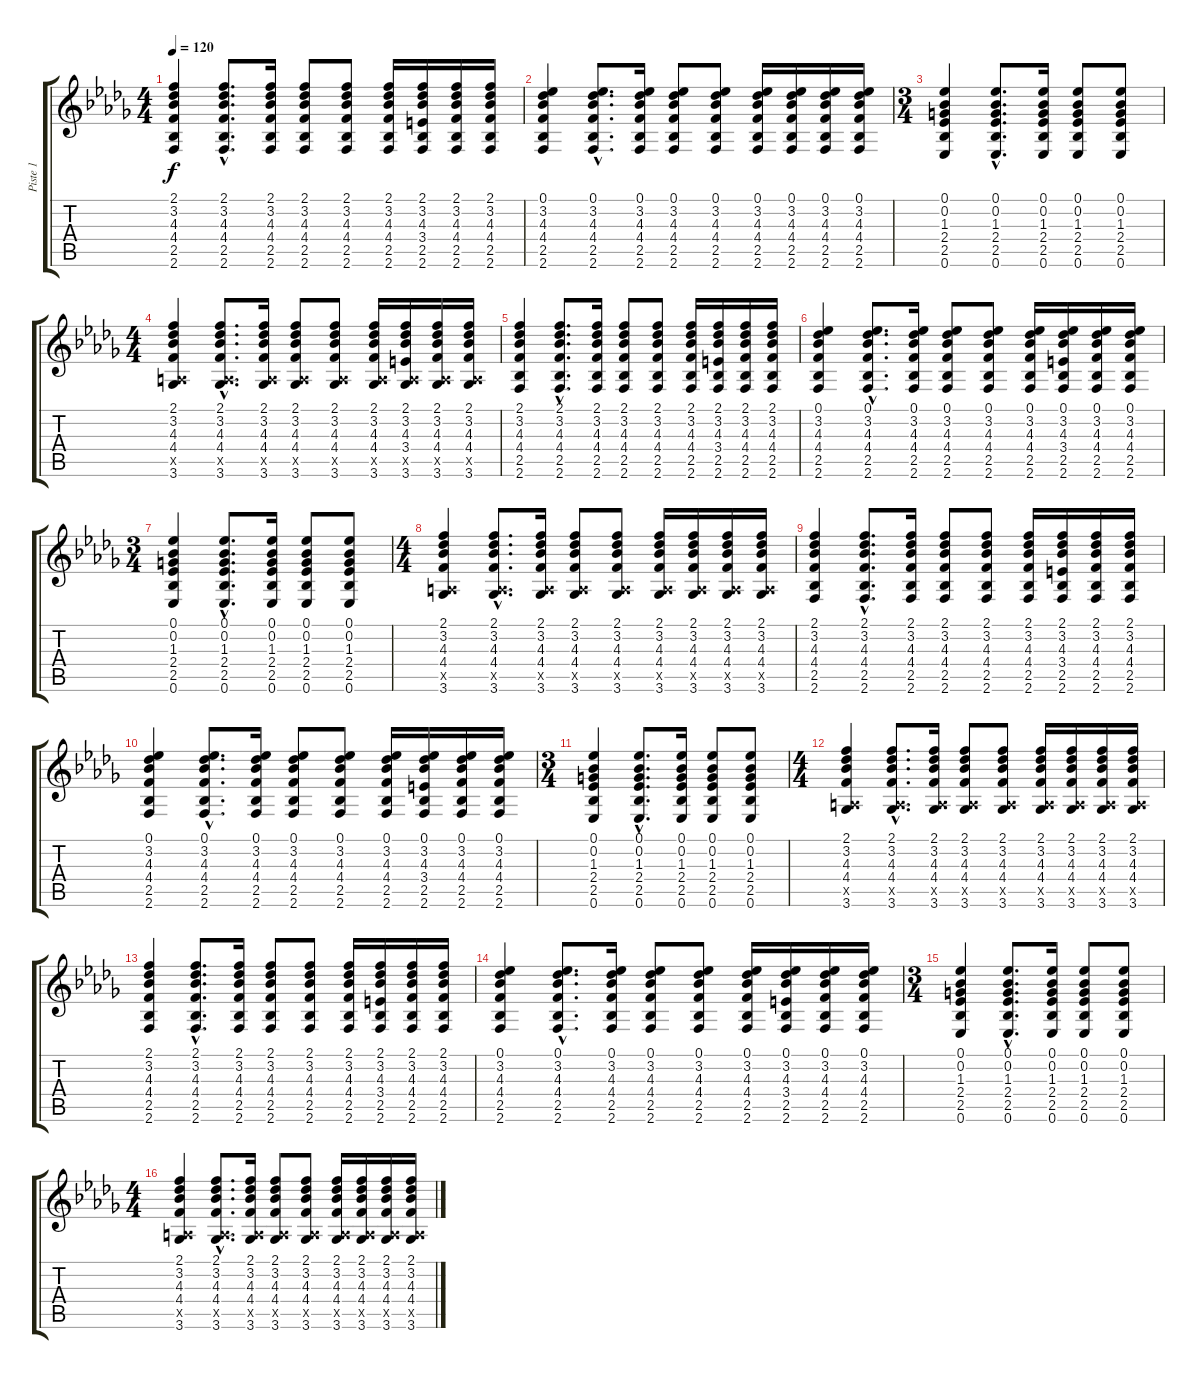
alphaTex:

\track ("Piste 1" "Piste 1") {instrument acousticguitarnylon}
\staff {score tabs}
\tuning (Eb4 Bb3 Gb3 Db3 Ab2 Eb2) {hide}
\ts (4 4)
\tempo 120
\clef g2
\ks db
(2.1 3.2 4.3 4.4 2.5 2.6).4{dy f} (2.1{hac} 3.2{hac} 4.3{hac} 4.4{hac} 2.5{hac} 2.6{hac}).8{d} (2.1 3.2 4.3 4.4 2.5 2.6).16 (2.1 3.2 4.3 4.4 2.5 2.6).8 (2.1 3.2 4.3 4.4 2.5 2.6).8 (2.1 3.2 4.3 4.4 2.5 2.6).16 (2.1 3.2 4.3 3.4 2.5 2.6).16 (2.1 3.2 4.3 4.4 2.5 2.6).16 (2.1 3.2 4.3 4.4 2.5 2.6).16 |
(0.1 3.2 4.3 4.4 2.5 2.6).4 (0.1{hac} 3.2{hac} 4.3{hac} 4.4{hac} 2.5{hac} 2.6{hac}).8{d} (0.1 3.2 4.3 4.4 2.5 2.6).16 (0.1 3.2 4.3 4.4 2.5 2.6).8 (0.1 3.2 4.3 4.4 2.5 2.6).8 (0.1 3.2 4.3 4.4 2.5 2.6).16 (0.1 3.2 4.3 4.4 2.5 2.6).16 (0.1 3.2 4.3 4.4 2.5 2.6).16 (0.1 3.2 4.3 4.4 2.5 2.6).16 |
\ts (3 4)
(0.1 0.2 1.3 2.4 2.5 0.6).4 (0.1{hac} 0.2{hac} 1.3{hac} 2.4{hac} 2.5{hac} 0.6{hac}).8{d} (0.1 0.2 1.3 2.4 2.5 0.6).16 (0.1 0.2 1.3 2.4 2.5 0.6).8 (0.1 0.2 1.3 2.4 2.5 0.6).8 |
\ts (4 4)
(2.1 3.2 4.3 4.4 1.5{x} 3.6).4 (2.1{hac} 3.2{hac} 4.3{hac} 4.4{hac} 1.5{hac x} 3.6{hac}).8{d} (2.1 3.2 4.3 4.4 1.5{x} 3.6).16 (2.1 3.2 4.3 4.4 1.5{x} 3.6).8 (2.1 3.2 4.3 4.4 1.5{x} 3.6).8 (2.1 3.2 4.3 4.4 1.5{x} 3.6).16 (2.1 3.2 4.3 3.4 1.5{x} 3.6).16 (2.1 3.2 4.3 4.4 1.5{x} 3.6).16 (2.1 3.2 4.3 4.4 1.5{x} 3.6).16 |
(2.1 3.2 4.3 4.4 2.5 2.6).4 (2.1{hac} 3.2{hac} 4.3{hac} 4.4{hac} 2.5{hac} 2.6{hac}).8{d} (2.1 3.2 4.3 4.4 2.5 2.6).16 (2.1 3.2 4.3 4.4 2.5 2.6).8 (2.1 3.2 4.3 4.4 2.5 2.6).8 (2.1 3.2 4.3 4.4 2.5 2.6).16 (2.1 3.2 4.3 3.4 2.5 2.6).16 (2.1 3.2 4.3 4.4 2.5 2.6).16 (2.1 3.2 4.3 4.4 2.5 2.6).16 |
(0.1 3.2 4.3 4.4 2.5 2.6).4 (0.1{hac} 3.2{hac} 4.3{hac} 4.4{hac} 2.5{hac} 2.6{hac}).8{d} (0.1 3.2 4.3 4.4 2.5 2.6).16 (0.1 3.2 4.3 4.4 2.5 2.6).8 (0.1 3.2 4.3 4.4 2.5 2.6).8 (0.1 3.2 4.3 4.4 2.5 2.6).16 (0.1 3.2 4.3 3.4 2.5 2.6).16 (0.1 3.2 4.3 4.4 2.5 2.6).16 (0.1 3.2 4.3 4.4 2.5 2.6).16 |
\ts (3 4)
(0.1 0.2 1.3 2.4 2.5 0.6).4 (0.1{hac} 0.2{hac} 1.3{hac} 2.4{hac} 2.5{hac} 0.6{hac}).8{d} (0.1 0.2 1.3 2.4 2.5 0.6).16 (0.1 0.2 1.3 2.4 2.5 0.6).8 (0.1 0.2 1.3 2.4 2.5 0.6).8 |
\ts (4 4)
(2.1 3.2 4.3 4.4 1.5{x} 3.6).4 (2.1{hac} 3.2{hac} 4.3{hac} 4.4{hac} 1.5{hac x} 3.6{hac}).8{d} (2.1 3.2 4.3 4.4 1.5{x} 3.6).16 (2.1 3.2 4.3 4.4 1.5{x} 3.6).8 (2.1 3.2 4.3 4.4 1.5{x} 3.6).8 (2.1 3.2 4.3 4.4 1.5{x} 3.6).16 (2.1 3.2 4.3 4.4 1.5{x} 3.6).16 (2.1 3.2 4.3 4.4 1.5{x} 3.6).16 (2.1 3.2 4.3 4.4 1.5{x} 3.6).16 |
(2.1 3.2 4.3 4.4 2.5 2.6).4 (2.1{hac} 3.2{hac} 4.3{hac} 4.4{hac} 2.5{hac} 2.6{hac}).8{d} (2.1 3.2 4.3 4.4 2.5 2.6).16 (2.1 3.2 4.3 4.4 2.5 2.6).8 (2.1 3.2 4.3 4.4 2.5 2.6).8 (2.1 3.2 4.3 4.4 2.5 2.6).16 (2.1 3.2 4.3 3.4 2.5 2.6).16 (2.1 3.2 4.3 4.4 2.5 2.6).16 (2.1 3.2 4.3 4.4 2.5 2.6).16 |
(0.1 3.2 4.3 4.4 2.5 2.6).4 (0.1{hac} 3.2{hac} 4.3{hac} 4.4{hac} 2.5{hac} 2.6{hac}).8{d} (0.1 3.2 4.3 4.4 2.5 2.6).16 (0.1 3.2 4.3 4.4 2.5 2.6).8 (0.1 3.2 4.3 4.4 2.5 2.6).8 (0.1 3.2 4.3 4.4 2.5 2.6).16 (0.1 3.2 4.3 3.4 2.5 2.6).16 (0.1 3.2 4.3 4.4 2.5 2.6).16 (0.1 3.2 4.3 4.4 2.5 2.6).16 |
\ts (3 4)
(0.1 0.2 1.3 2.4 2.5 0.6).4 (0.1{hac} 0.2{hac} 1.3{hac} 2.4{hac} 2.5{hac} 0.6{hac}).8{d} (0.1 0.2 1.3 2.4 2.5 0.6).16 (0.1 0.2 1.3 2.4 2.5 0.6).8 (0.1 0.2 1.3 2.4 2.5 0.6).8 |
\ts (4 4)
(2.1 3.2 4.3 4.4 1.5{x} 3.6).4 (2.1{hac} 3.2{hac} 4.3{hac} 4.4{hac} 1.5{hac x} 3.6{hac}).8{d} (2.1 3.2 4.3 4.4 1.5{x} 3.6).16 (2.1 3.2 4.3 4.4 1.5{x} 3.6).8 (2.1 3.2 4.3 4.4 1.5{x} 3.6).8 (2.1 3.2 4.3 4.4 1.5{x} 3.6).16 (2.1 3.2 4.3 4.4 1.5{x} 3.6).16 (2.1 3.2 4.3 4.4 1.5{x} 3.6).16 (2.1 3.2 4.3 4.4 1.5{x} 3.6).16 |
(2.1 3.2 4.3 4.4 2.5 2.6).4 (2.1{hac} 3.2{hac} 4.3{hac} 4.4{hac} 2.5{hac} 2.6{hac}).8{d} (2.1 3.2 4.3 4.4 2.5 2.6).16 (2.1 3.2 4.3 4.4 2.5 2.6).8 (2.1 3.2 4.3 4.4 2.5 2.6).8 (2.1 3.2 4.3 4.4 2.5 2.6).16 (2.1 3.2 4.3 3.4 2.5 2.6).16 (2.1 3.2 4.3 4.4 2.5 2.6).16 (2.1 3.2 4.3 4.4 2.5 2.6).16 |
(0.1 3.2 4.3 4.4 2.5 2.6).4 (0.1{hac} 3.2{hac} 4.3{hac} 4.4{hac} 2.5{hac} 2.6{hac}).8{d} (0.1 3.2 4.3 4.4 2.5 2.6).16 (0.1 3.2 4.3 4.4 2.5 2.6).8 (0.1 3.2 4.3 4.4 2.5 2.6).8 (0.1 3.2 4.3 4.4 2.5 2.6).16 (0.1 3.2 4.3 3.4 2.5 2.6).16 (0.1 3.2 4.3 4.4 2.5 2.6).16 (0.1 3.2 4.3 4.4 2.5 2.6).16 |
\ts (3 4)
(0.1 0.2 1.3 2.4 2.5 0.6).4 (0.1{hac} 0.2{hac} 1.3{hac} 2.4{hac} 2.5{hac} 0.6{hac}).8{d} (0.1 0.2 1.3 2.4 2.5 0.6).16 (0.1 0.2 1.3 2.4 2.5 0.6).8 (0.1 0.2 1.3 2.4 2.5 0.6).8 |
\ts (4 4)
(2.1 3.2 4.3 4.4 1.5{x} 3.6).4 (2.1{hac} 3.2{hac} 4.3{hac} 4.4{hac} 1.5{hac x} 3.6{hac}).8{d} (2.1 3.2 4.3 4.4 1.5{x} 3.6).16 (2.1 3.2 4.3 4.4 1.5{x} 3.6).8 (2.1 3.2 4.3 4.4 1.5{x} 3.6).8 (2.1 3.2 4.3 4.4 1.5{x} 3.6).16 (2.1 3.2 4.3 4.4 1.5{x} 3.6).16 (2.1 3.2 4.3 4.4 1.5{x} 3.6).16 (2.1 3.2 4.3 4.4 1.5{x} 3.6).16
